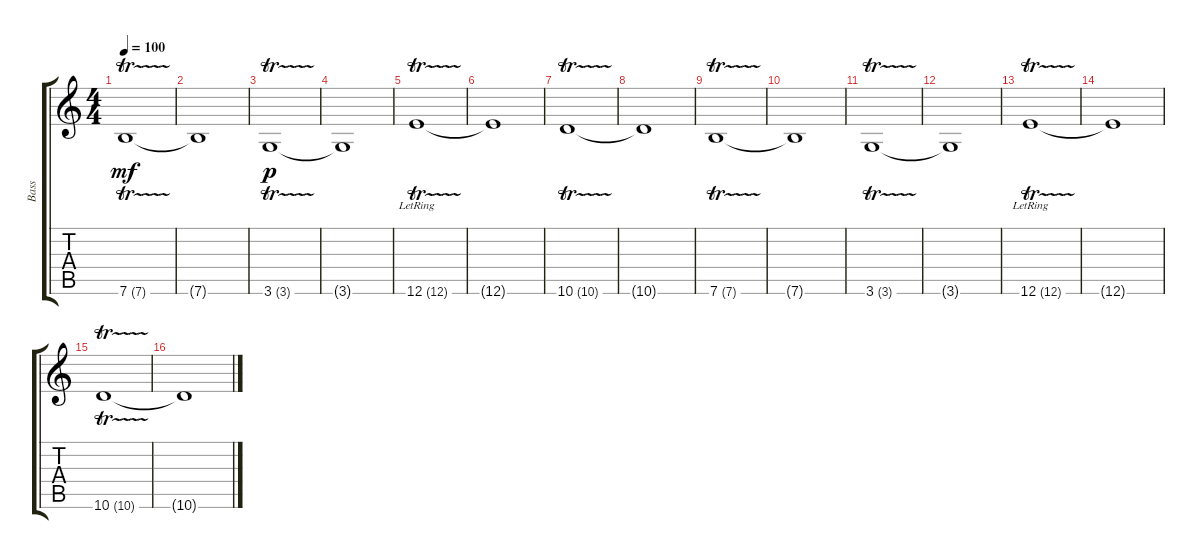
\track ("Bass" "Bass") {instrument electricbasspick}
\staff {score tabs}
\tuning (E4 B3 G3 D3 A2 E2) {hide}
\ts (4 4)
\tempo 100
\clef g2
\ks c
7.6{tr (7 64)}.1{dy mf} |
7.6{t}.1 |
3.6{tr (3 64)}.1{dy p} |
3.6{t}.1 |
12.6{tr (12 64) lr}.1 |
12.6{t}.1 |
10.6{tr (10 64)}.1 |
10.6{t}.1 |
7.6{tr (7 64)}.1 |
7.6{t}.1 |
3.6{tr (3 64)}.1 |
3.6{t}.1 |
12.6{tr (12 64) lr}.1 |
12.6{t}.1 |
10.6{tr (10 64)}.1 |
10.6{t}.1
